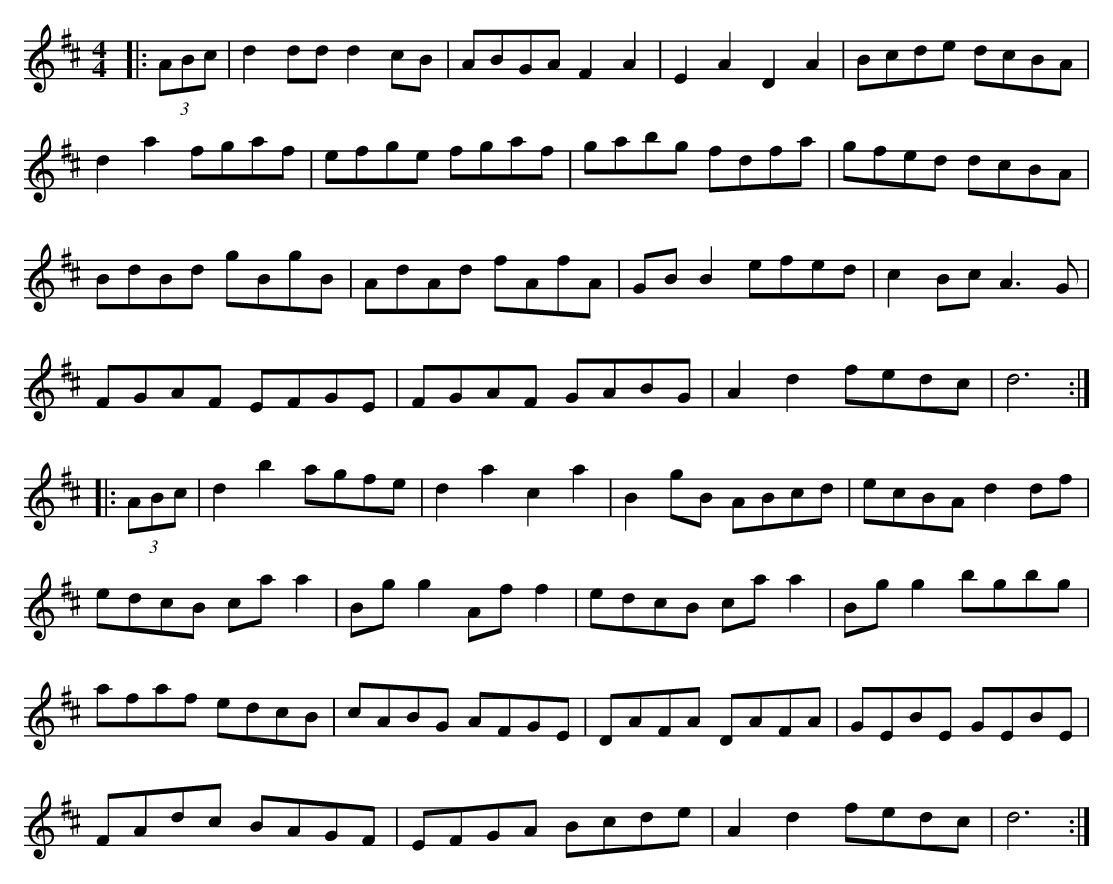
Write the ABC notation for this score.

X:1
M:4/4
K:D
|:(3ABc|d2 dd d2 cB|ABGA F2A2|E2A2D2A2|Bcde dcBA|
d2a2 fgaf|efge fgaf|gabg fdfa|gfed dcBA|
BdBd gBgB|AdAd fAfA|GB B2 efed|c2 Bc A3G|
FGAF EFGE|FGAF GABG|A2d2 fedc|d6:|
|:(3ABc|d2b2 agfe|d2a2 c2a2|B2 gB ABcd|ecBAd2 df|
edcB ca a2|Bg g2 Af f2|edcB ca a2|Bg g2 bgbg|
afaf edcB|cABG AFGE|DAFA DAFA|GEBE GEBE|
FAdc BAGF|EFGA Bcde|A2d2 fedc|d6:|
